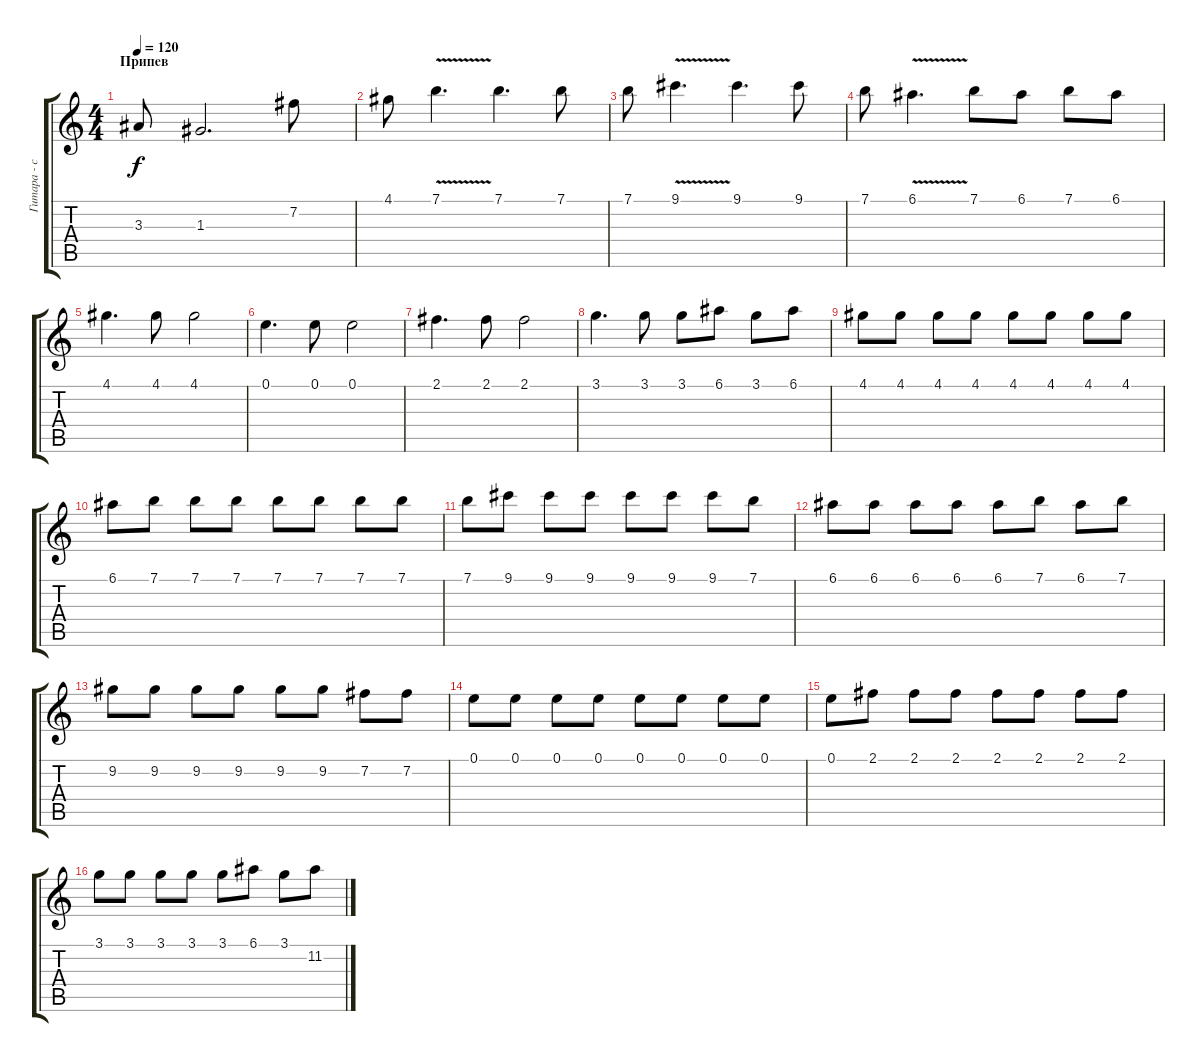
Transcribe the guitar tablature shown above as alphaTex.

\track ("Гитара - соло" "Гитара - с") {instrument distortionguitar}
\staff {score tabs}
\tuning (E4 B3 G3 D3 A2 E2) {hide}
\ts (4 4)
\section ("" "Припев")
\tempo 120
\clef g2
\ks c
3.3.8{dy f} 1.3.2{d} 7.2.8 |
4.1.8 7.1{v}.4{d} 7.1.4{d} 7.1.8 |
7.1.8 9.1{v}.4{d} 9.1.4{d} 9.1.8 |
7.1.8 6.1{v}.4{d} 7.1.8 6.1.8 7.1.8 6.1.8 |
4.1.4{d} 4.1.8 4.1.2 |
0.1.4{d} 0.1.8 0.1.2 |
2.1.4{d} 2.1.8 2.1.2 |
3.1.4{d} 3.1.8 3.1.8 6.1.8 3.1.8 6.1.8 |
4.1.8 4.1.8 4.1.8 4.1.8 4.1.8 4.1.8 4.1.8 4.1.8 |
6.1.8 7.1.8 7.1.8 7.1.8 7.1.8 7.1.8 7.1.8 7.1.8 |
7.1.8 9.1.8 9.1.8 9.1.8 9.1.8 9.1.8 9.1.8 7.1.8 |
6.1.8 6.1.8 6.1.8 6.1.8 6.1.8 7.1.8 6.1.8 7.1.8 |
9.2.8 9.2.8 9.2.8 9.2.8 9.2.8 9.2.8 7.2.8 7.2.8 |
0.1.8 0.1.8 0.1.8 0.1.8 0.1.8 0.1.8 0.1.8 0.1.8 |
0.1.8 2.1.8 2.1.8 2.1.8 2.1.8 2.1.8 2.1.8 2.1.8 |
3.1.8 3.1.8 3.1.8 3.1.8 3.1.8 6.1.8 3.1.8 11.2.8
